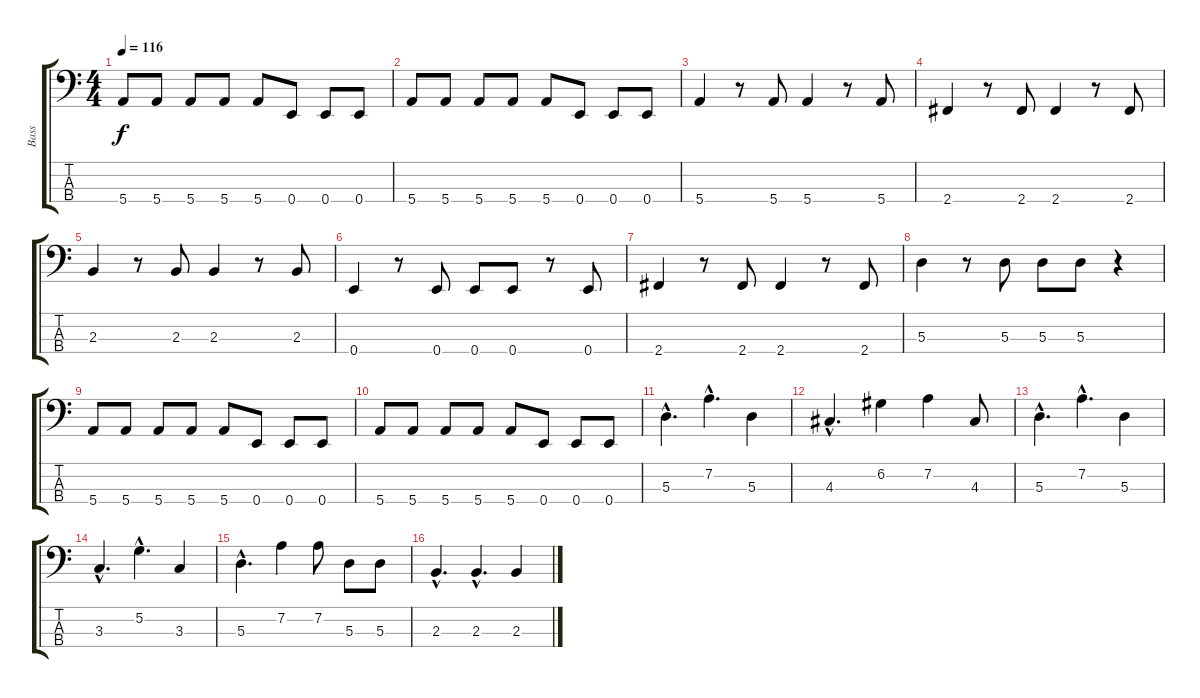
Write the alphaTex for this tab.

\track ("Bass" "Bass") {instrument electricbassfinger}
\staff {score tabs}
\tuning (G2 D2 A1 E1) {hide}
\ts (4 4)
\tempo 116
\clef f4
\ks c
5.4.8{dy f} 5.4.8 5.4.8 5.4.8 5.4.8 0.4.8 0.4.8 0.4.8 |
5.4.8 5.4.8 5.4.8 5.4.8 5.4.8 0.4.8 0.4.8 0.4.8 |
5.4.4 r.8 5.4.8 5.4.4 r.8 5.4.8 |
2.4.4 r.8 2.4.8 2.4.4 r.8 2.4.8 |
2.3.4 r.8 2.3.8 2.3.4 r.8 2.3.8 |
0.4.4 r.8 0.4.8 0.4.8 0.4.8 r.8 0.4.8 |
2.4.4 r.8 2.4.8 2.4.4 r.8 2.4.8 |
5.3.4 r.8 5.3.8 5.3.8 5.3.8 r.4 |
5.4.8 5.4.8 5.4.8 5.4.8 5.4.8 0.4.8 0.4.8 0.4.8 |
5.4.8 5.4.8 5.4.8 5.4.8 5.4.8 0.4.8 0.4.8 0.4.8 |
5.3{hac}.4{d} 7.2{hac}.4{d} 5.3.4 |
4.3{hac}.4{d} 6.2.4 7.2.4 4.3.8 |
5.3{hac}.4{d} 7.2{hac}.4{d} 5.3.4 |
3.3{hac}.4{d} 5.2{hac}.4{d} 3.3.4 |
5.3{hac}.4{d} 7.2.4 7.2.8 5.3.8 5.3.8 |
2.3{hac}.4{d} 2.3{hac}.4{d} 2.3.4
